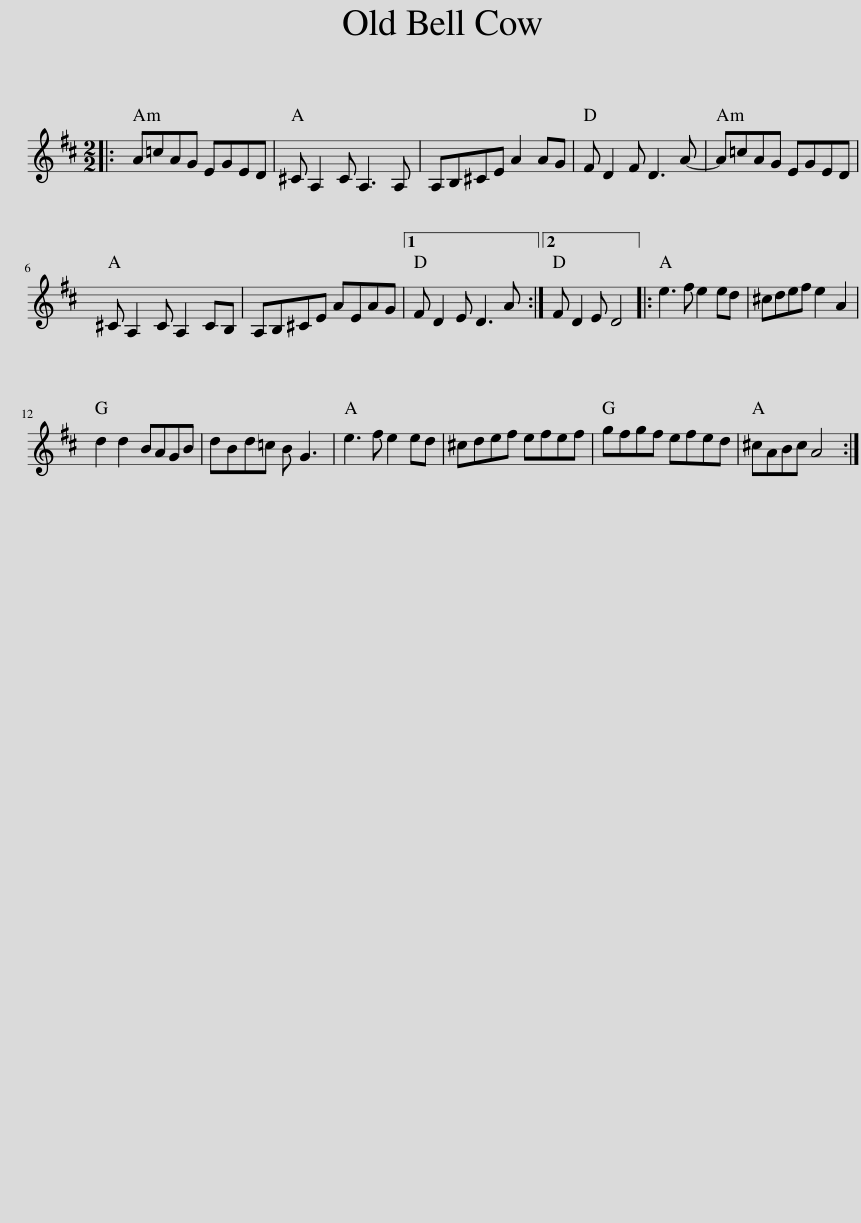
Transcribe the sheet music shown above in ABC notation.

X:1
L:1/8
M:2/2
I:linebreak $
K:D
V:1 treble
V:1
|: A=cAG EGED | ^C A,2 C A,3 A, | A,B,^CE A2 AG | F D2 F D3 A- | A=cAG EGED |$ %5
 ^C A,2 C A,2 CB, | A,B,^CE AEAG |1 F D2 E D3 A :|2 F D2 E D4 |: e3 f e2 ed | %10
 ^cdef e2 A2 |$ d2 d2 BAGB | dBd=c B G3 | e3 f e2 ed | ^cdef efef | %15
 gfgf efed | ^cABc A4 :| %17
